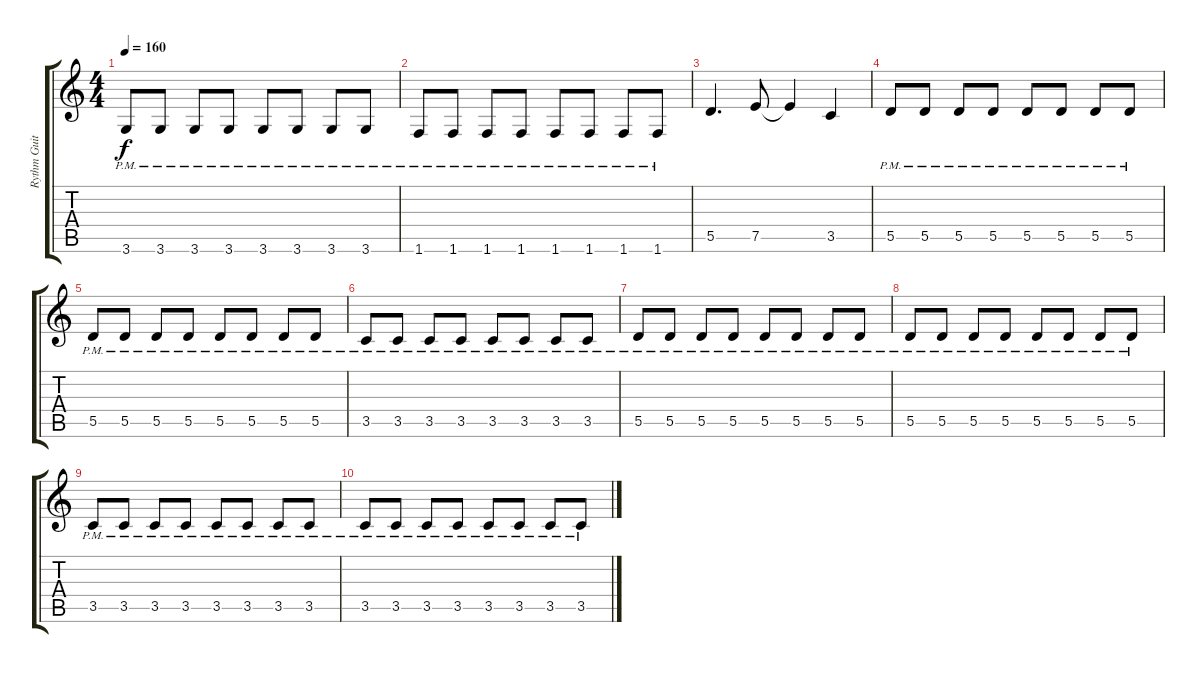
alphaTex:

\track ("Rythm Guitar" "Rythm Guit") {instrument overdrivenguitar}
\staff {score tabs}
\tuning (E4 B3 G3 D3 A2 E2) {hide}
\ts (4 4)
\tempo 160
\clef g2
\ks c
3.6{pm}.8{dy f} 3.6{pm}.8 3.6{pm}.8 3.6{pm}.8 3.6{pm}.8 3.6{pm}.8 3.6{pm}.8 3.6{pm}.8 |
1.6{pm}.8 1.6{pm}.8 1.6{pm}.8 1.6{pm}.8 1.6{pm}.8 1.6{pm}.8 1.6{pm}.8 1.6{pm}.8 |
5.5.4{d} 7.5.8 7.5{t}.4 3.5.4 |
5.5{pm}.8 5.5{pm}.8 5.5{pm}.8 5.5{pm}.8 5.5{pm}.8 5.5{pm}.8 5.5{pm}.8 5.5{pm}.8 |
5.5{pm}.8 5.5{pm}.8 5.5{pm}.8 5.5{pm}.8 5.5{pm}.8 5.5{pm}.8 5.5{pm}.8 5.5{pm}.8 |
3.5{pm}.8 3.5{pm}.8 3.5{pm}.8 3.5{pm}.8 3.5{pm}.8 3.5{pm}.8 3.5{pm}.8 3.5{pm}.8 |
5.5{pm}.8 5.5{pm}.8 5.5{pm}.8 5.5{pm}.8 5.5{pm}.8 5.5{pm}.8 5.5{pm}.8 5.5{pm}.8 |
5.5{pm}.8 5.5{pm}.8 5.5{pm}.8 5.5{pm}.8 5.5{pm}.8 5.5{pm}.8 5.5{pm}.8 5.5{pm}.8 |
3.5{pm}.8 3.5{pm}.8 3.5{pm}.8 3.5{pm}.8 3.5{pm}.8 3.5{pm}.8 3.5{pm}.8 3.5{pm}.8 |
3.5{pm}.8 3.5{pm}.8 3.5{pm}.8 3.5{pm}.8 3.5{pm}.8 3.5{pm}.8 3.5{pm}.8 3.5{pm}.8
